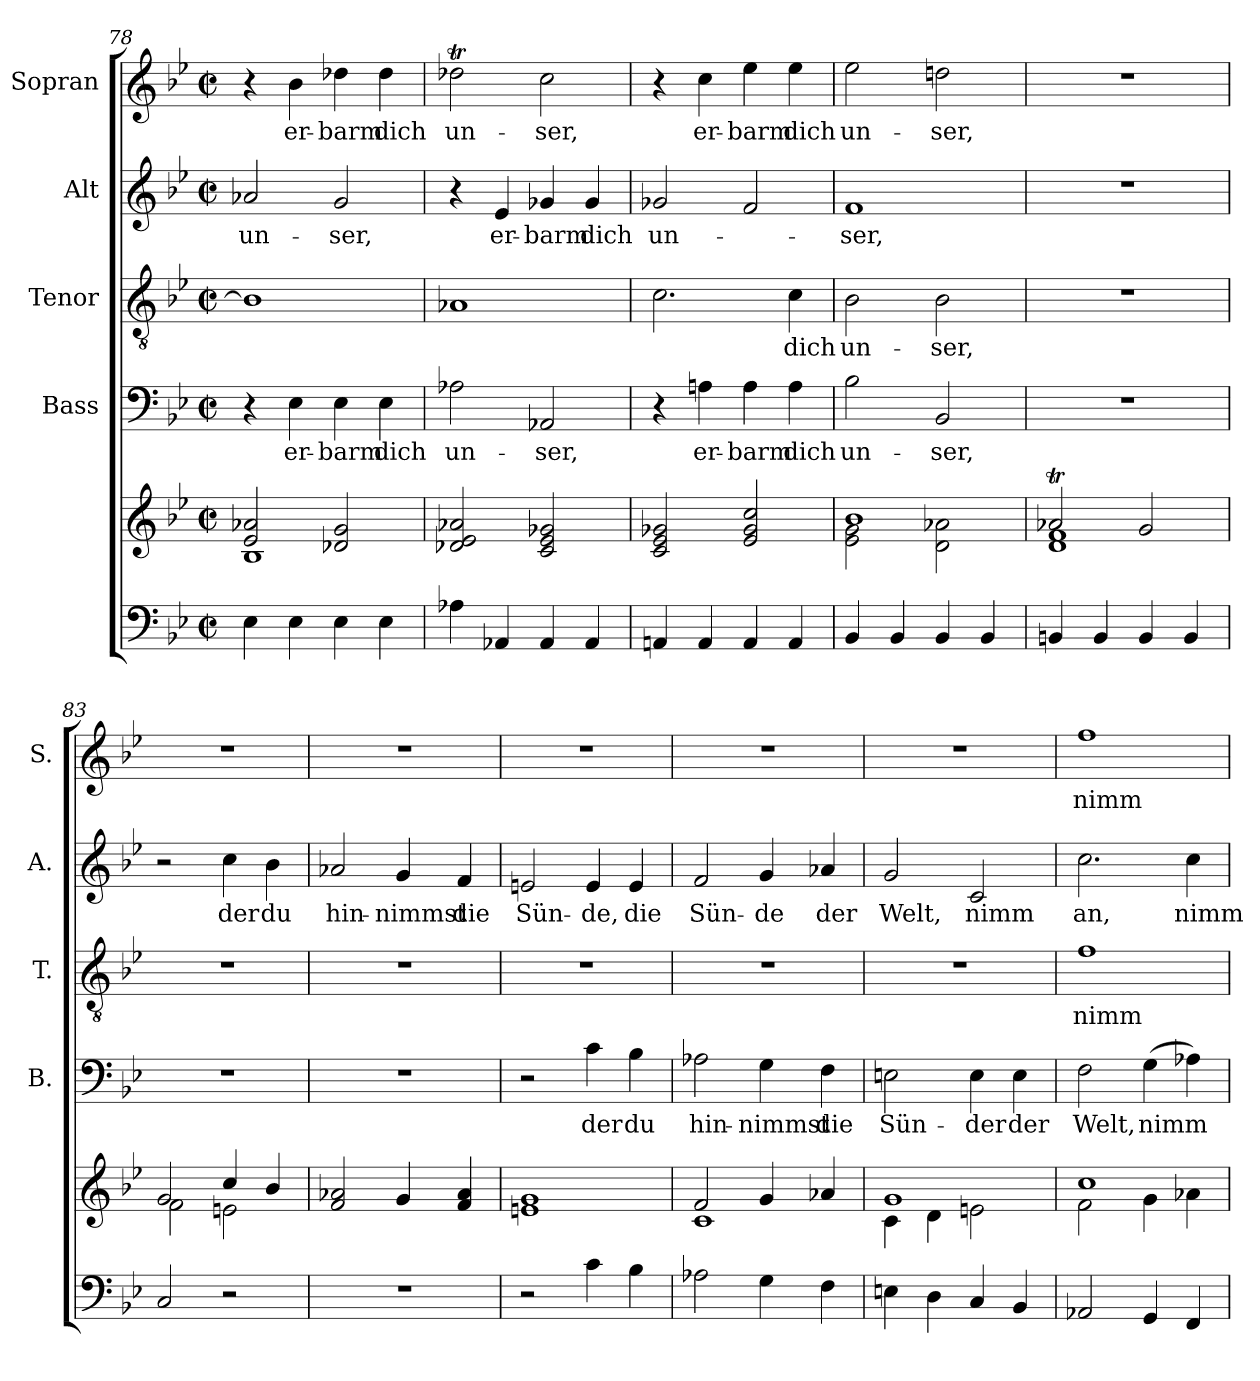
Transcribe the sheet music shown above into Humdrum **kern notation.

**kern	**kern	**kern	**text	**kern	**text	**kern	**text	**kern	**text
*part5	*part5	*part4	*part4	*part3	*part3	*part2	*part2	*part1	*part1
*staff6	*staff5	*staff4	*staff4	*staff3	*staff3	*staff2	*staff2	*staff1	*staff1
*	*	*I"Bass	*	*I"Tenor	*	*I"Alt	*	*I"Sopran	*
*	*	*I'B.	*	*I'T.	*	*I'A.	*	*I'S.	*
*clefF4	*clefG2	*clefF4	*	*clefGv2	*	*clefG2	*	*clefG2	*
*k[b-e-]	*k[b-e-]	*k[b-e-]	*	*k[b-e-]	*	*k[b-e-]	*	*k[b-e-]	*
*B-:	*B-:	*B-:	*	*B-:	*	*B-:	*	*B-:	*
*M2/2	*M2/2	*M2/2	*	*M2/2	*	*M2/2	*	*M2/2	*
*met(c|)	*met(c|)	*met(c|)	*	*met(c|)	*	*met(c|)	*	*met(c|)	*
=78	=78	=78	=78	=78	=78	=78	=78	=78	=78
*	*^	*	*	*	*	*	*	*	*
!	!	!	!	!	!	!	!	!LO:LY:b	!	!
4E-\	2e-/ 2a-X/	1B-	4r	.	1B-]	.	2a-X/	un-	4r	.
!	!	!	!	!LO:LY:b	!	!	!	!	!	!LO:LY:b
4E-\	.	.	4E-\	er-	.	.	.	.	4b-\	er-
!	!	!	!	!LO:LY:b	!	!	!	!LO:LY:b	!	!LO:LY:b
4E-\	2d-X/ 2g/	.	4E-\	-barm	.	.	2g/	-ser,	4dd-X\	-barm
!	!	!	!	!LO:LY:b	!	!	!	!	!	!LO:LY:b
4E-\	.	.	4E-\	dich	.	.	.	.	4dd-\	dich
*	*v	*v	*	*	*	*	*	*	*	*
=79	=79	=79	=79	=79	=79	=79	=79	=79	=79
!	!	!	!LO:LY:b	!	!	!	!	!	!LO:LY:b
4A-X\	2d-X/ 2e-/ 2a-X/	2A-X\	un-	1A-X	.	4r	.	2dd-XT\	un-
!	!	!	!	!	!	!	!LO:LY:b	!	!
4AA-X/	.	.	.	.	.	4e-/	er-	.	.
!	!	!	!LO:LY:b	!	!	!	!LO:LY:b	!	!LO:LY:b
4AA-/	2c/ 2e-/ 2g-X/	2AA-X/	-ser,	.	.	4g-X/	-barm	2cc\	-ser,
!	!	!	!	!	!	!	!LO:LY:b	!	!
4AA-/	.	.	.	.	.	4g-/	dich	.	.
!!LO:PB:g=z
=80	=80	=80	=80	=80	=80	=80	=80	=80	=80
!	!	!	!	!	!	!	!LO:LY:b	!	!
4AAn/	2c/ 2e-/ 2g-X/	4r	.	2.c\	.	2g-X/	un-	4r	.
!	!	!	!LO:LY:b	!	!	!	!	!	!LO:LY:b
4AA/	.	4An\	er-	.	.	.	.	4cc\	er-
!	!	!	!LO:LY:b	!	!	!	!	!	!LO:LY:b
4AA/	2e-/ 2g-/ 2cc/	4A\	-barm	.	.	2f/	.	4ee-\	-barm
!	!	!	!LO:LY:b	!	!LO:LY:b	!	!	!	!LO:LY:b
4AA/	.	4A\	dich	4c\	-dich	.	.	4ee-\	dich
=81	=81	=81	=81	=81	=81	=81	=81	=81	=81
*	*^	*	*	*	*	*	*	*	*
!	!	!	!	!LO:LY:b	!	!LO:LY:b	!	!LO:LY:b	!	!LO:LY:b
4BB-/	1b-	2e-\ 2g\	2B-\	un-	2B-\	un-	1f	-ser,	2ee-\	un-
4BB-/	.	.	.	.	.	.	.	.	.	.
!	!	!	!	!LO:LY:b	!	!LO:LY:b	!	!	!	!LO:LY:b
4BB-/	.	2d\ 2a-X\	2BB-/	-ser,	2B-\	-ser,	.	.	2ddn\	-ser,
4BB-/	.	.	.	.	.	.	.	.	.	.
=82	=82	=82	=82	=82	=82	=82	=82	=82	=82	=82
4BBn/	2a-XT/	1d 1f	1r	.	1r	.	1r	.	1r	.
4BB/	.	.	.	.	.	.	.	.	.	.
4BB/	2g/	.	.	.	.	.	.	.	.	.
4BB/	.	.	.	.	.	.	.	.	.	.
=83	=83	=83	=83	=83	=83	=83	=83	=83	=83	=83
2C/	2g/	2f\	1r	.	1r	.	2r	.	1r	.
!	!	!	!	!	!	!	!	!LO:LY:b	!	!
2r	4cc/	2en\	.	.	.	.	4cc\	der	.	.
!	!	!	!	!	!	!	!	!LO:LY:b	!	!
.	4b-/	.	.	.	.	.	4b-\	du	.	.
*	*v	*v	*	*	*	*	*	*	*	*
=84	=84	=84	=84	=84	=84	=84	=84	=84	=84
!	!	!	!	!	!	!	!LO:LY:b	!	!
1r	2f/ 2a-X/	1r	.	1r	.	2a-X/	hin-	1r	.
!	!	!	!	!	!	!	!LO:LY:b	!	!
.	4g/	.	.	.	.	4g/	-nimmst	.	.
!	!	!	!	!	!	!	!LO:LY:b	!	!
.	4f/ 4a-/	.	.	.	.	4f/	die	.	.
=85	=85	=85	=85	=85	=85	=85	=85	=85	=85
!	!	!	!	!	!	!	!LO:LY:b	!	!
2r	1en 1g	2r	.	1r	.	2en/	Sün-	1r	.
!	!	!	!LO:LY:b	!	!	!	!LO:LY:b	!	!
4c\	.	4c\	der	.	.	4e/	-de,	.	.
!	!	!	!LO:LY:b	!	!	!	!LO:LY:b	!	!
4B-\	.	4B-\	du	.	.	4e/	die	.	.
!!LO:LB:g=z
=86	=86	=86	=86	=86	=86	=86	=86	=86	=86
*	*^	*	*	*	*	*	*	*	*
!	!	!	!	!LO:LY:b	!	!	!	!LO:LY:b	!	!
2A-X\	2f/	1c	2A-X\	hin-	1r	.	2f/	Sün-	1r	.
!	!	!	!	!LO:LY:b	!	!	!	!LO:LY:b	!	!
4G\	4g/	.	4G\	-nimmst	.	.	4g/	-de	.	.
!	!	!	!	!LO:LY:b	!	!	!	!LO:LY:b	!	!
4F\	4a-X/	.	4F\	die	.	.	4a-X/	der	.	.
=87	=87	=87	=87	=87	=87	=87	=87	=87	=87	=87
!	!	!	!	!LO:LY:b	!	!	!	!LO:LY:b	!	!
4En\	1g	4c\	2En\	Sün-	1r	.	2g/	Welt,	1r	.
4D\	.	4d\	.	.	.	.	.	.	.	.
!	!	!	!	!LO:LY:b	!	!	!	!LO:LY:b	!	!
4C/	.	2en\	4E\	-der	.	.	2c/	nimm	.	.
!	!	!	!	!LO:LY:b	!	!	!	!	!	!
4BB-/	.	.	4E\	der	.	.	.	.	.	.
=88	=88	=88	=88	=88	=88	=88	=88	=88	=88	=88
!	!	!	!	!LO:LY:b	!	!LO:LY:b	!	!LO:LY:b	!	!LO:LY:b
2AA-X/	1cc	2f\	2F\	Welt,	1f	nimm	2.cc\	an,	1ff	nimm
!	!	!	!	!LO:LY:b	!	!	!	!	!	!
4GG/	.	4g\	(>4G\	nimm	.	.	.	.	.	.
!	!	!	!	!	!	!	!	!LO:LY:b	!	!
4FF/	.	4a-X\	4A-X\)	.	.	.	4cc\	nimm	.	.
*	*v	*v	*	*	*	*	*	*	*	*
=	=	=	=	=	=	=	=	=	=
*-	*-	*-	*-	*-	*-	*-	*-	*-	*-
